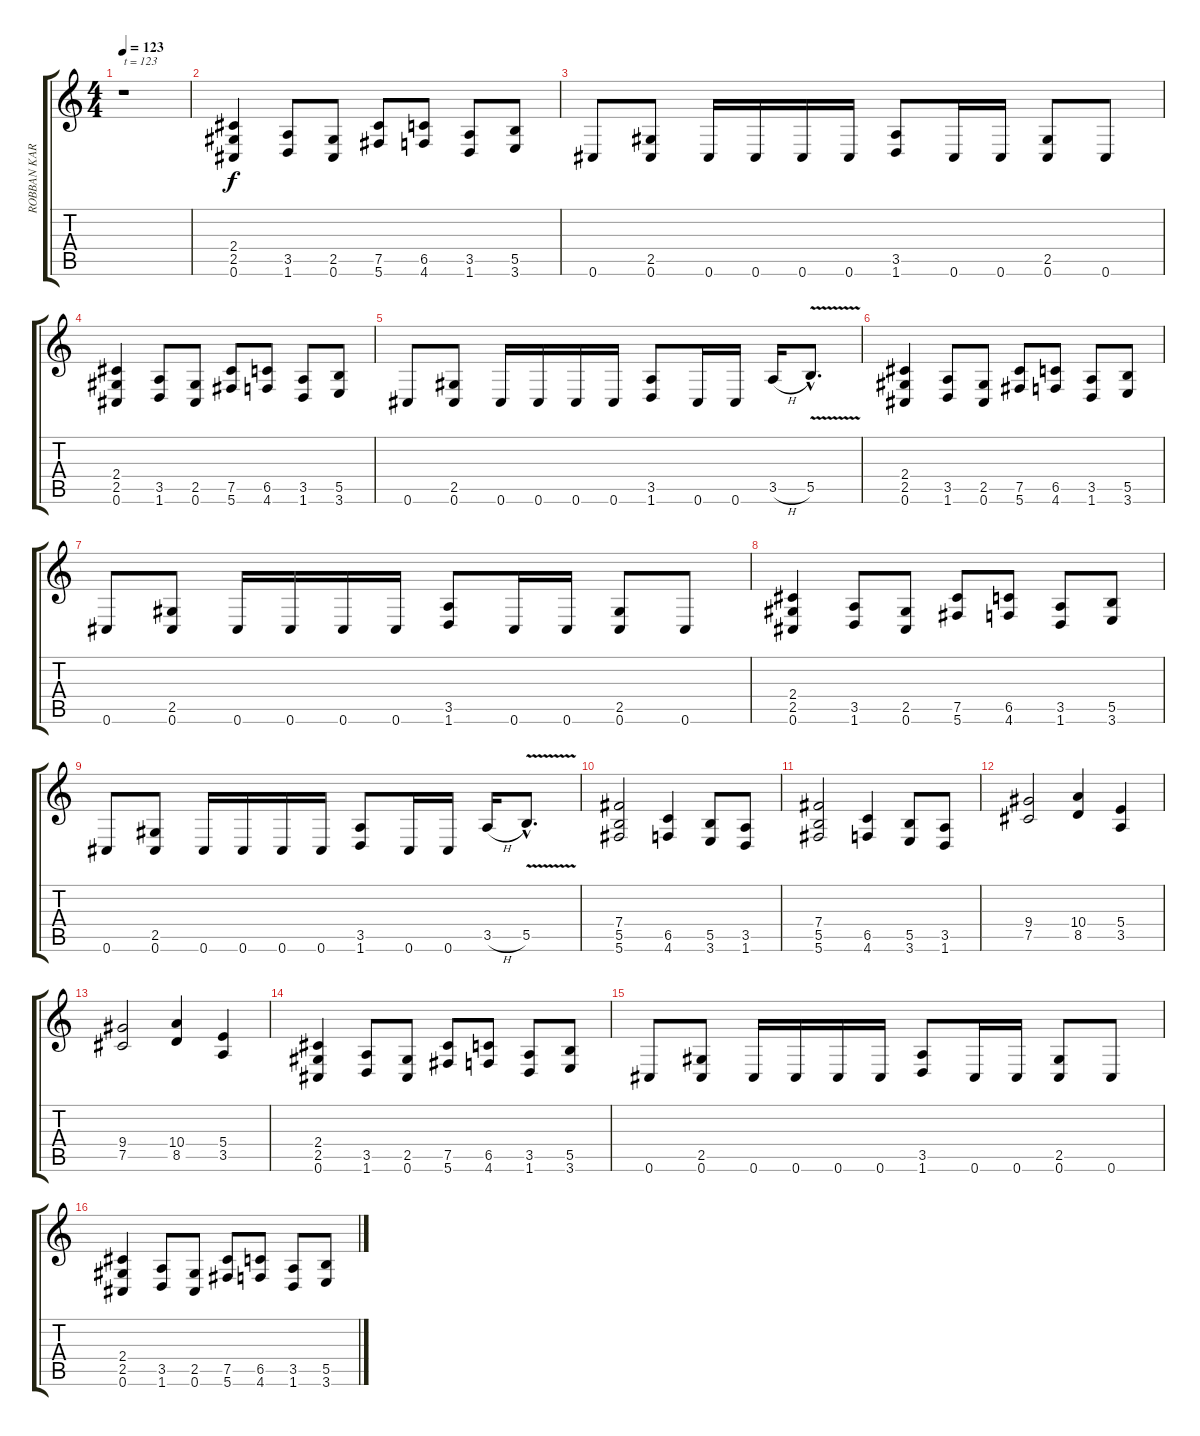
\track ("ROBBAN KARLSSON " "ROBBAN KAR") {instrument distortionguitar}
\staff {score tabs}
\tuning (Db4 Ab3 E3 B2 Gb2 Db2) {hide}
\ts (4 4)
\tempo 123
\clef g2
\ks c
r.1{txt "t = 123" dy f instrument distortionguitar} |
(2.4 2.5 0.6).4 (3.5 1.6).8 (2.5 0.6).8 (7.5 5.6).8 (6.5 4.6).8 (3.5 1.6).8 (5.5 3.6).8 |
0.6.8 (2.5 0.6).8 0.6.16 0.6.16 0.6.16 0.6.16 (3.5 1.6).8 0.6.16 0.6.16 (2.5 0.6).8 0.6.8 |
(2.4 2.5 0.6).4 (3.5 1.6).8 (2.5 0.6).8 (7.5 5.6).8 (6.5 4.6).8 (3.5 1.6).8 (5.5 3.6).8 |
0.6.8 (2.5 0.6).8 0.6.16 0.6.16 0.6.16 0.6.16 (3.5 1.6).8 0.6.16 0.6.16 3.5{h}.16 5.5{v hac}.8{d} |
(2.4 2.5 0.6).4 (3.5 1.6).8 (2.5 0.6).8 (7.5 5.6).8 (6.5 4.6).8 (3.5 1.6).8 (5.5 3.6).8 |
0.6.8 (2.5 0.6).8 0.6.16 0.6.16 0.6.16 0.6.16 (3.5 1.6).8 0.6.16 0.6.16 (2.5 0.6).8 0.6.8 |
(2.4 2.5 0.6).4 (3.5 1.6).8 (2.5 0.6).8 (7.5 5.6).8 (6.5 4.6).8 (3.5 1.6).8 (5.5 3.6).8 |
0.6.8 (2.5 0.6).8 0.6.16 0.6.16 0.6.16 0.6.16 (3.5 1.6).8 0.6.16 0.6.16 3.5{h}.16 5.5{v hac}.8{d} |
(7.4 5.5 5.6).2 (6.5 4.6).4 (5.5 3.6).8 (3.5 1.6).8 |
(7.4 5.5 5.6).2 (6.5 4.6).4 (5.5 3.6).8 (3.5 1.6).8 |
(9.4 7.5).2 (10.4 8.5).4 (5.4 3.5).4 |
(9.4 7.5).2 (10.4 8.5).4 (5.4 3.5).4 |
(2.4 2.5 0.6).4 (3.5 1.6).8 (2.5 0.6).8 (7.5 5.6).8 (6.5 4.6).8 (3.5 1.6).8 (5.5 3.6).8 |
0.6.8 (2.5 0.6).8 0.6.16 0.6.16 0.6.16 0.6.16 (3.5 1.6).8 0.6.16 0.6.16 (2.5 0.6).8 0.6.8 |
(2.4 2.5 0.6).4 (3.5 1.6).8 (2.5 0.6).8 (7.5 5.6).8 (6.5 4.6).8 (3.5 1.6).8 (5.5 3.6).8
